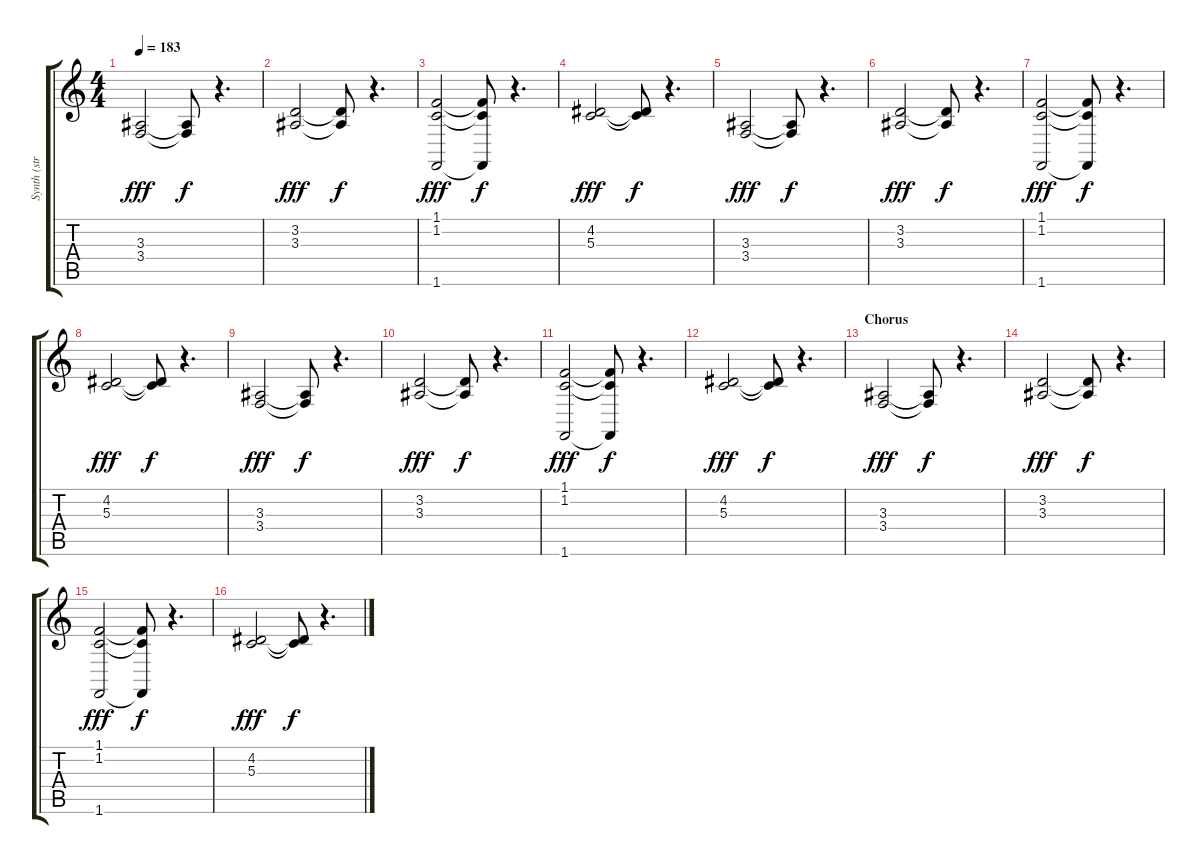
\track ("Synth (strings) / Main melody" "Synth (str") {instrument stringensemble2}
\staff {score tabs}
\tuning (E4 B3 G3 D3 A2 E2) {hide}
\ts (4 4)
\tempo 183
\clef g2
\ks c
(3.3 3.4).2{dy fff} (3.3{t} 3.4{t}).8{dy f} r.4{d} |
(3.2 3.3).2{dy fff} (3.2{t} 3.3{t}).8{dy f} r.4{d} |
(1.1 1.2 1.6).2{dy fff} (1.1{t} 1.2{t} 1.6{t}).8{dy f} r.4{d} |
(4.2 5.3).2{dy fff} (4.2{t} 5.3{t}).8{dy f} r.4{d} |
(3.3 3.4).2{dy fff} (3.3{t} 3.4{t}).8{dy f} r.4{d} |
(3.2 3.3).2{dy fff} (3.2{t} 3.3{t}).8{dy f} r.4{d} |
(1.1 1.2 1.6).2{dy fff} (1.1{t} 1.2{t} 1.6{t}).8{dy f} r.4{d} |
(4.2 5.3).2{dy fff} (4.2{t} 5.3{t}).8{dy f} r.4{d} |
(3.3 3.4).2{dy fff} (3.3{t} 3.4{t}).8{dy f} r.4{d} |
(3.2 3.3).2{dy fff} (3.2{t} 3.3{t}).8{dy f} r.4{d} |
(1.1 1.2 1.6).2{dy fff} (1.1{t} 1.2{t} 1.6{t}).8{dy f} r.4{d} |
(4.2 5.3).2{dy fff} (4.2{t} 5.3{t}).8{dy f} r.4{d} |
\section ("" "Chorus")
(3.3 3.4).2{dy fff} (3.3{t} 3.4{t}).8{dy f} r.4{d} |
(3.2 3.3).2{dy fff} (3.2{t} 3.3{t}).8{dy f} r.4{d} |
(1.1 1.2 1.6).2{dy fff} (1.1{t} 1.2{t} 1.6{t}).8{dy f} r.4{d} |
(4.2 5.3).2{dy fff} (4.2{t} 5.3{t}).8{dy f} r.4{d}
